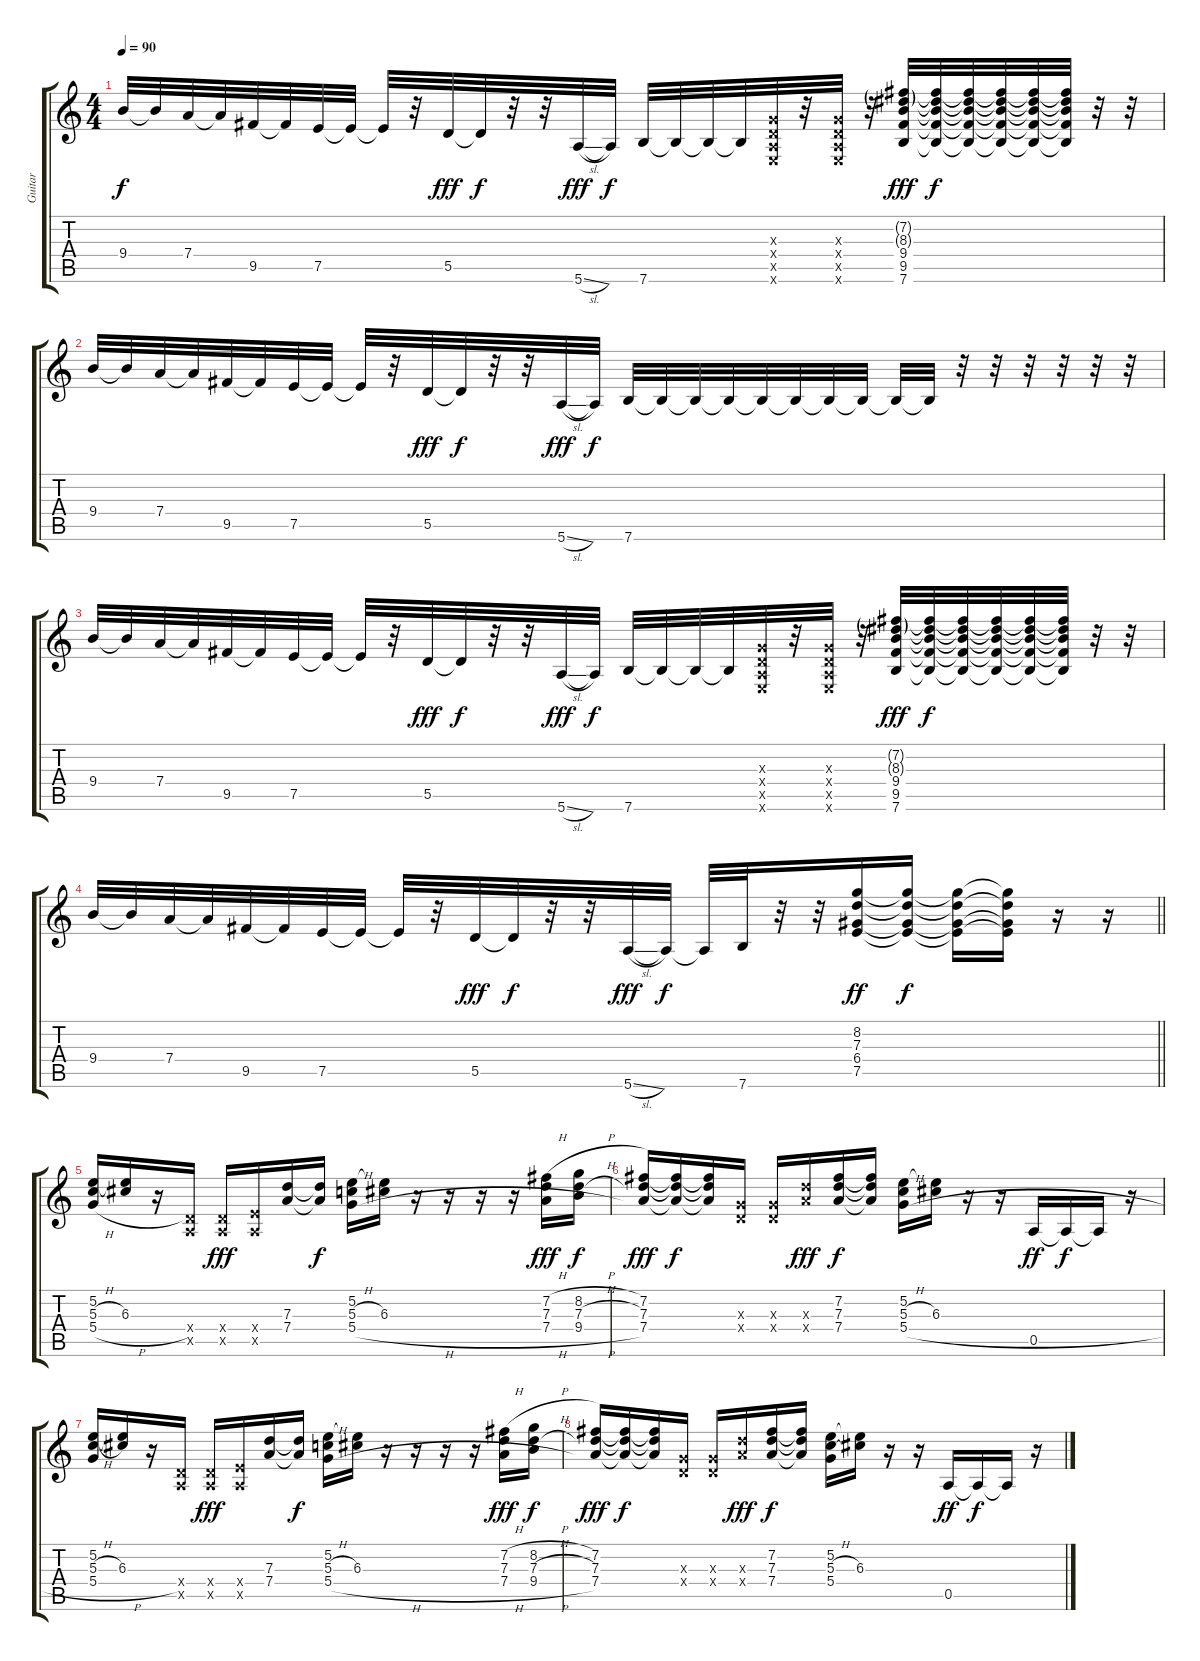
\track ("Guitar" "Guitar") {instrument distortionguitar}
\staff {score tabs}
\tuning (E4 B3 G3 D3 A2 E2) {hide}
\ts (4 4)
\tempo 90
\clef g2
\ks c
9.4.32{dy f} 9.4{t}.32 7.4.32 7.4{t}.32 9.5.32 9.5{t}.32 7.5.32 7.5{t}.32 7.5{t}.32 r.32 5.5.32{dy fff} 5.5{t}.32{dy f} r.32 r.32 5.6{sl}.32{dy fff} 5.6{t}.32{dy f} 7.6.32 7.6{t}.32 7.6{t}.32 7.6{t}.32 (0.3{x} 0.4{x} 0.5{x} 0.6{x}).32 r.32 (0.3{x} 0.4{x} 0.5{x} 0.6{x}).32 r.32 (7.2{g} 8.3{g} 9.4 9.5 7.6).32{dy fff} (7.2{t} 8.3{t} 9.4{t} 9.5{t} 7.6{t}).32{dy f} (7.2{t} 8.3{t} 9.4{t} 9.5{t} 7.6{t}).32 (7.2{t} 8.3{t} 9.4{t} 9.5{t} 7.6{t}).32 (7.2{t} 8.3{t} 9.4{t} 9.5{t} 7.6{t}).32 (7.2{t} 8.3{t} 9.4{t} 9.5{t} 7.6{t}).32 r.32 r.32 |
9.4.32 9.4{t}.32 7.4.32 7.4{t}.32 9.5.32 9.5{t}.32 7.5.32 7.5{t}.32 7.5{t}.32 r.32 5.5.32{dy fff} 5.5{t}.32{dy f} r.32 r.32 5.6{sl}.32{dy fff} 5.6{t}.32{dy f} 7.6.32 7.6{t}.32 7.6{t}.32 7.6{t}.32 7.6{t}.32 7.6{t}.32 7.6{t}.32 7.6{t}.32 7.6{t}.32 7.6{t}.32 r.32 r.32 r.32 r.32 r.32 r.32 |
9.4.32 9.4{t}.32 7.4.32 7.4{t}.32 9.5.32 9.5{t}.32 7.5.32 7.5{t}.32 7.5{t}.32 r.32 5.5.32{dy fff} 5.5{t}.32{dy f} r.32 r.32 5.6{sl}.32{dy fff} 5.6{t}.32{dy f} 7.6.32 7.6{t}.32 7.6{t}.32 7.6{t}.32 (0.3{x} 0.4{x} 0.5{x} 0.6{x}).32 r.32 (0.3{x} 0.4{x} 0.5{x} 0.6{x}).32 r.32 (7.2{g} 8.3{g} 9.4 9.5 7.6).32{dy fff} (7.2{t} 8.3{t} 9.4{t} 9.5{t} 7.6{t}).32{dy f} (7.2{t} 8.3{t} 9.4{t} 9.5{t} 7.6{t}).32 (7.2{t} 8.3{t} 9.4{t} 9.5{t} 7.6{t}).32 (7.2{t} 8.3{t} 9.4{t} 9.5{t} 7.6{t}).32 (7.2{t} 8.3{t} 9.4{t} 9.5{t} 7.6{t}).32 r.32 r.32 |
\barLineRight lightlight
9.4.32 9.4{t}.32 7.4.32 7.4{t}.32 9.5.32 9.5{t}.32 7.5.32 7.5{t}.32 7.5{t}.32 r.32 5.5.32{dy fff} 5.5{t}.32{dy f} r.32 r.32 5.6{sl}.32{dy fff} 5.6{t}.32{dy f} 5.6{t}.32 7.6.32 r.32 r.32 (8.2 7.3 6.4 7.5).16{dy ff} (8.2{t} 7.3{t} 6.4{t} 7.5{t}).16{dy f} (8.2{t} 7.3{t} 6.4{t} 7.5{t}).16 (8.2{t} 7.3{t} 6.4{t} 7.5{t}).16 r.16 r.16 |
(5.2 5.3{h} 5.4{h}).16 (5.2{t} 6.3).16 r.16 (0.4{x} 0.5{x}).16 (0.4{x} 0.5{x}).16{dy fff} (2.4{x} 0.5{x}).16 (7.3 7.4).16 (7.3{t} 7.4{t}).16{dy f} (5.2 5.3{h} 5.4{h}).16 (5.2{t} 6.3).16 r.16 r.16 r.16 r.16 (7.2{h} 7.3 7.4{h}).16{dy fff} (8.2{h} 7.3{h} 9.4{h}).16{dy f} |
(7.2 7.3 7.4).16{dy fff} (7.2{t} 7.3{t} 7.4{t}).16{dy f} (7.2{t} 7.3{t} 7.4{t}).16 (0.3{x} 0.4{x}).16 (0.3{x} 0.4{x}).16 (7.3{x} 7.4{x}).16{dy fff} (7.2 7.3 7.4).16{dy f} (7.2{t} 7.3{t} 7.4{t}).16 (5.2 5.3{h} 5.4{h}).16 (5.2{t} 6.3).16 r.16 r.16 0.5.16{dy ff} 0.5{t}.16{dy f} 0.5{t}.16 r.16 |
(5.2 5.3{h} 5.4{h}).16 (5.2{t} 6.3).16 r.16 (0.4{x} 0.5{x}).16 (0.4{x} 0.5{x}).16{dy fff} (2.4{x} 0.5{x}).16 (7.3 7.4).16 (7.3{t} 7.4{t}).16{dy f} (5.2 5.3{h} 5.4{h}).16 (5.2{t} 6.3).16 r.16 r.16 r.16 r.16 (7.2{h} 7.3 7.4{h}).16{dy fff} (8.2{h} 7.3{h} 9.4{h}).16{dy f} |
(7.2 7.3 7.4).16{dy fff} (7.2{t} 7.3{t} 7.4{t}).16{dy f} (7.2{t} 7.3{t} 7.4{t}).16 (0.3{x} 0.4{x}).16 (0.3{x} 0.4{x}).16 (7.3{x} 7.4{x}).16{dy fff} (7.2 7.3 7.4).16{dy f} (7.2{t} 7.3{t} 7.4{t}).16 (5.2 5.3{h} 5.4{h}).16 (5.2{t} 6.3).16 r.16 r.16 0.5.16{dy ff} 0.5{t}.16{dy f} 0.5{t}.16 r.16
